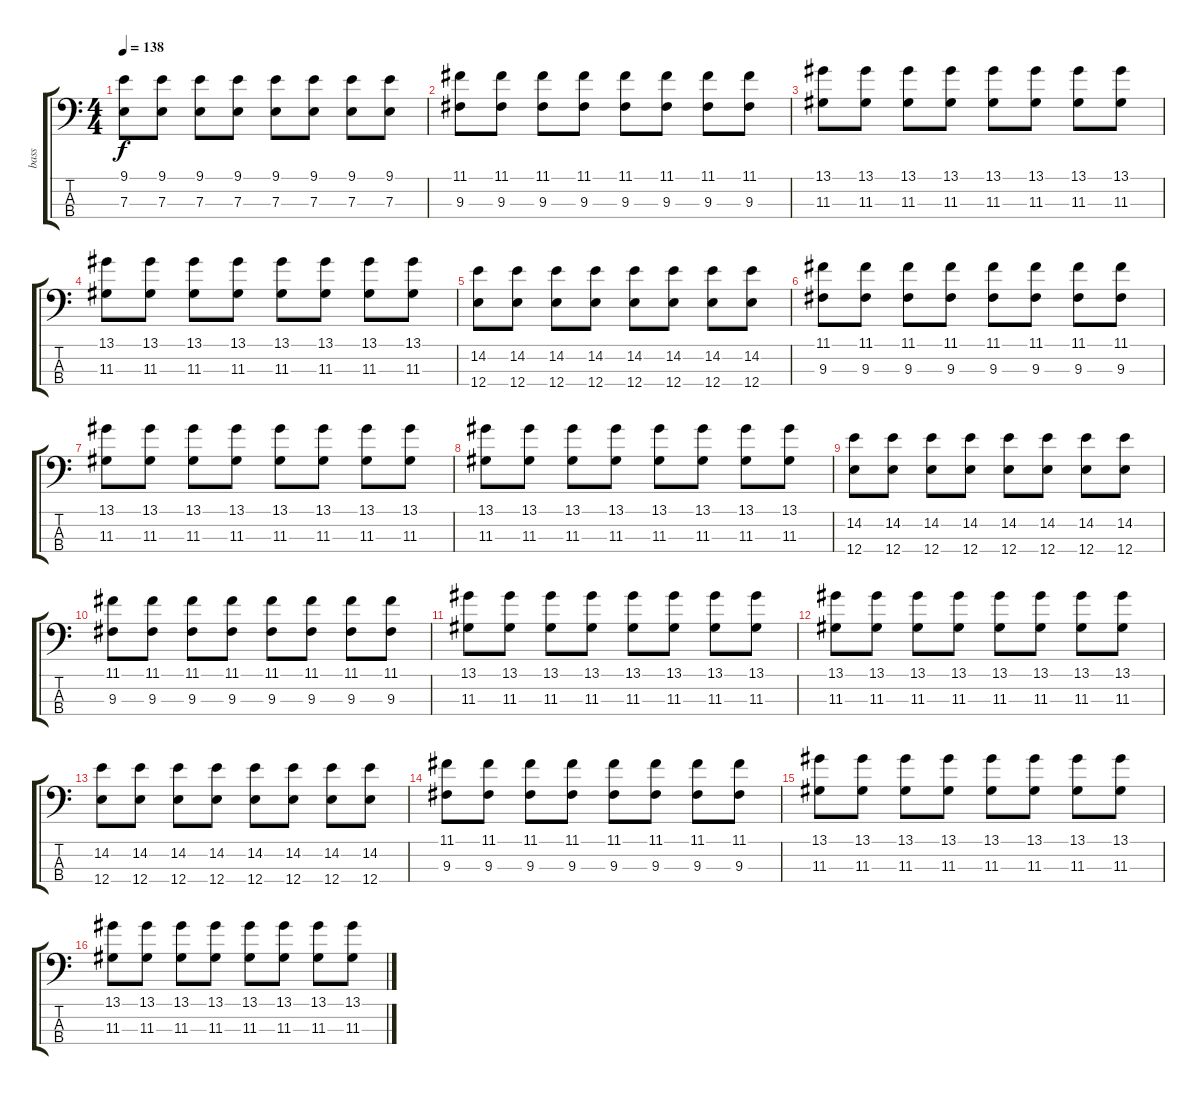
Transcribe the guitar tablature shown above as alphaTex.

\track ("bass" "bass") {instrument electricbassfinger}
\staff {score tabs}
\tuning (G2 D2 A1 E1) {hide}
\ts (4 4)
\tempo 138
\clef f4
\ks c
(9.1 7.3).8{dy f} (9.1 7.3).8 (9.1 7.3).8 (9.1 7.3).8 (9.1 7.3).8 (9.1 7.3).8 (9.1 7.3).8 (9.1 7.3).8 |
(11.1 9.3).8 (11.1 9.3).8 (11.1 9.3).8 (11.1 9.3).8 (11.1 9.3).8 (11.1 9.3).8 (11.1 9.3).8 (11.1 9.3).8 |
(13.1 11.3).8 (13.1 11.3).8 (13.1 11.3).8 (13.1 11.3).8 (13.1 11.3).8 (13.1 11.3).8 (13.1 11.3).8 (13.1 11.3).8 |
(13.1 11.3).8 (13.1 11.3).8 (13.1 11.3).8 (13.1 11.3).8 (13.1 11.3).8 (13.1 11.3).8 (13.1 11.3).8 (13.1 11.3).8 |
(14.2 12.4).8 (14.2 12.4).8 (14.2 12.4).8 (14.2 12.4).8 (14.2 12.4).8 (14.2 12.4).8 (14.2 12.4).8 (14.2 12.4).8 |
(11.1 9.3).8 (11.1 9.3).8 (11.1 9.3).8 (11.1 9.3).8 (11.1 9.3).8 (11.1 9.3).8 (11.1 9.3).8 (11.1 9.3).8 |
(13.1 11.3).8 (13.1 11.3).8 (13.1 11.3).8 (13.1 11.3).8 (13.1 11.3).8 (13.1 11.3).8 (13.1 11.3).8 (13.1 11.3).8 |
(13.1 11.3).8 (13.1 11.3).8 (13.1 11.3).8 (13.1 11.3).8 (13.1 11.3).8 (13.1 11.3).8 (13.1 11.3).8 (13.1 11.3).8 |
(14.2 12.4).8 (14.2 12.4).8 (14.2 12.4).8 (14.2 12.4).8 (14.2 12.4).8 (14.2 12.4).8 (14.2 12.4).8 (14.2 12.4).8 |
(11.1 9.3).8 (11.1 9.3).8 (11.1 9.3).8 (11.1 9.3).8 (11.1 9.3).8 (11.1 9.3).8 (11.1 9.3).8 (11.1 9.3).8 |
(13.1 11.3).8 (13.1 11.3).8 (13.1 11.3).8 (13.1 11.3).8 (13.1 11.3).8 (13.1 11.3).8 (13.1 11.3).8 (13.1 11.3).8 |
(13.1 11.3).8 (13.1 11.3).8 (13.1 11.3).8 (13.1 11.3).8 (13.1 11.3).8 (13.1 11.3).8 (13.1 11.3).8 (13.1 11.3).8 |
(14.2 12.4).8 (14.2 12.4).8 (14.2 12.4).8 (14.2 12.4).8 (14.2 12.4).8 (14.2 12.4).8 (14.2 12.4).8 (14.2 12.4).8 |
(11.1 9.3).8 (11.1 9.3).8 (11.1 9.3).8 (11.1 9.3).8 (11.1 9.3).8 (11.1 9.3).8 (11.1 9.3).8 (11.1 9.3).8 |
(13.1 11.3).8 (13.1 11.3).8 (13.1 11.3).8 (13.1 11.3).8 (13.1 11.3).8 (13.1 11.3).8 (13.1 11.3).8 (13.1 11.3).8 |
(13.1 11.3).8 (13.1 11.3).8 (13.1 11.3).8 (13.1 11.3).8 (13.1 11.3).8 (13.1 11.3).8 (13.1 11.3).8 (13.1 11.3).8
